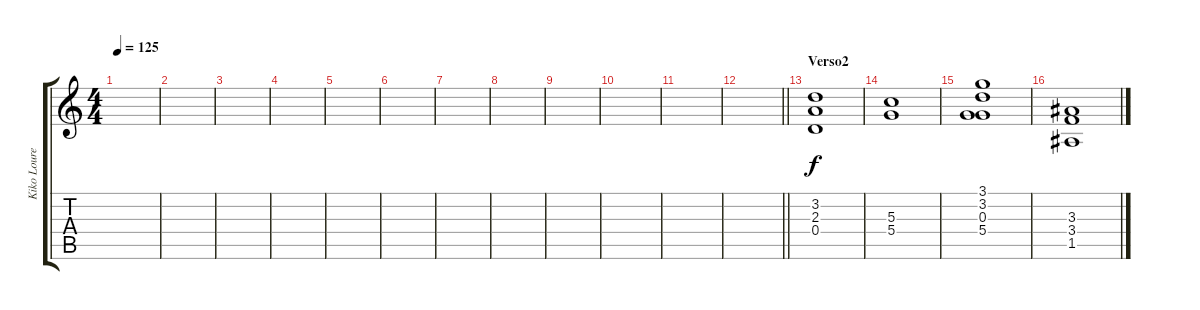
\track ("Kiko Loureiro" "Kiko Loure") {instrument distortionguitar}
\staff {score tabs}
\tuning (E4 B3 G3 D3 A2 E2) {hide}
\ts (4 4)
\tempo 125
\clef g2
\ks c
|
|
|
|
|
|
|
|
|
|
|
\barLineRight lightlight
|
\section ("" "Verso2")
(3.2 2.3 0.4).1 |
(5.3 5.4).1 |
(3.1 3.2 0.3 5.4).1 |
(3.3 3.4 1.5).1
